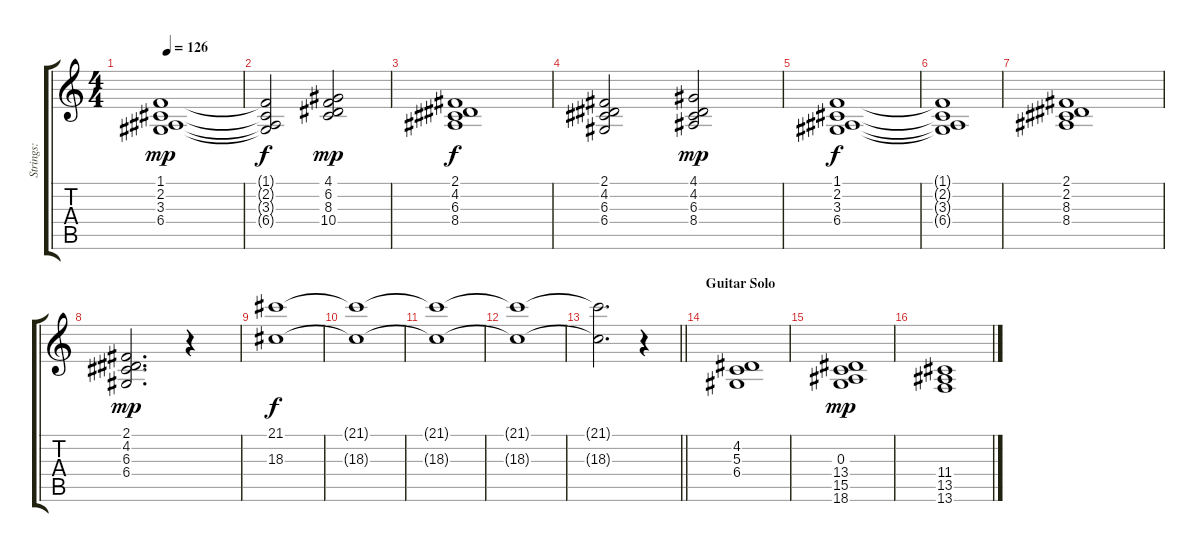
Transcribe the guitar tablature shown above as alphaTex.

\track ("Strings:" "Strings:") {instrument stringensemble2}
\staff {score tabs}
\tuning (E4 B3 G3 D3 A2 E2) {hide}
\ts (4 4)
\tempo 126
\clef g2
\ks c
(1.1 2.2 3.3 6.4).1{dy mp} |
(1.1{t} 2.2{t} 3.3{t} 6.4{t}).2{dy f} (4.1 6.2 8.3 10.4).2{dy mp} |
(2.1 4.2 6.3 8.4).1{dy f} |
(2.1 4.2 6.3 6.4).2 (4.1 4.2 6.3 8.4).2{dy mp} |
(1.1 2.2 3.3 6.4).1{dy f} |
(1.1{t} 2.2{t} 3.3{t} 6.4{t}).1 |
(2.1 2.2 8.3 8.4).1 |
(2.1 4.2 6.3 6.4).2{d dy mp} r.4 |
(21.1 18.3).1{dy f} |
(21.1{t} 18.3{t}).1 |
(21.1{t} 18.3{t}).1 |
(21.1{t} 18.3{t}).1 |
\barLineRight lightlight
(21.1{t} 18.3{t}).2{d} r.4 |
\section ("" "Guitar Solo")
(4.2 5.3 6.4).1 |
(0.3 13.4 15.5 18.6).1{dy mp} |
(11.4 13.5 13.6).1
